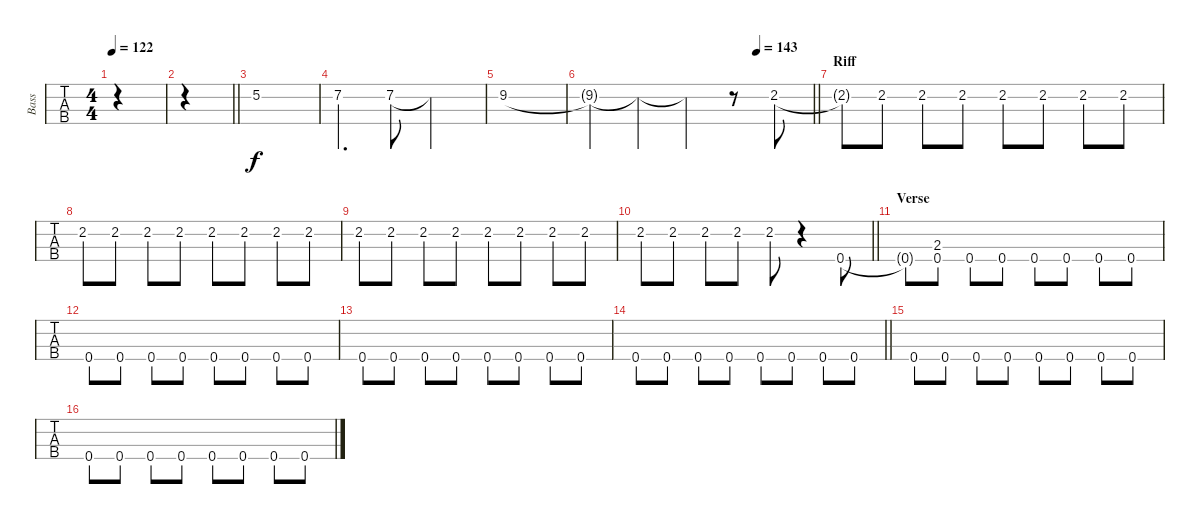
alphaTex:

\track ("Bass" "Bass") {instrument electricbassfinger}
\staff {tabs}
\tuning (Ab2 Eb2 Bb1 F1) {hide}
\ts (4 4)
\tempo 122
\clef f4
\ks c
|
\barLineRight lightlight
|
5.2.1 |
7.2.4{d} 7.2.8 7.2{t}.2 |
9.2.1 |
\tempo (143 0.75)
\barLineRight lightlight
9.2{t}.4 9.2{t}.4 9.2{t}.4 r.8 2.2.8 |
\section ("" "Riff")
2.2{t}.8 2.2.8 2.2.8 2.2.8 2.2.8 2.2.8 2.2.8 2.2.8 |
2.2.8 2.2.8 2.2.8 2.2.8 2.2.8 2.2.8 2.2.8 2.2.8 |
2.2.8 2.2.8 2.2.8 2.2.8 2.2.8 2.2.8 2.2.8 2.2.8 |
\barLineRight lightlight
2.2.8 2.2.8 2.2.8 2.2.8 2.2.8 r.4 0.4.8 |
\section ("" "Verse")
0.4{t}.8 (2.3 0.4).8 0.4.8 0.4.8 0.4.8 0.4.8 0.4.8 0.4.8 |
0.4.8 0.4.8 0.4.8 0.4.8 0.4.8 0.4.8 0.4.8 0.4.8 |
0.4.8 0.4.8 0.4.8 0.4.8 0.4.8 0.4.8 0.4.8 0.4.8 |
\barLineRight lightlight
0.4.8 0.4.8 0.4.8 0.4.8 0.4.8 0.4.8 0.4.8 0.4.8 |
0.4.8 0.4.8 0.4.8 0.4.8 0.4.8 0.4.8 0.4.8 0.4.8 |
0.4.8 0.4.8 0.4.8 0.4.8 0.4.8 0.4.8 0.4.8 0.4.8
